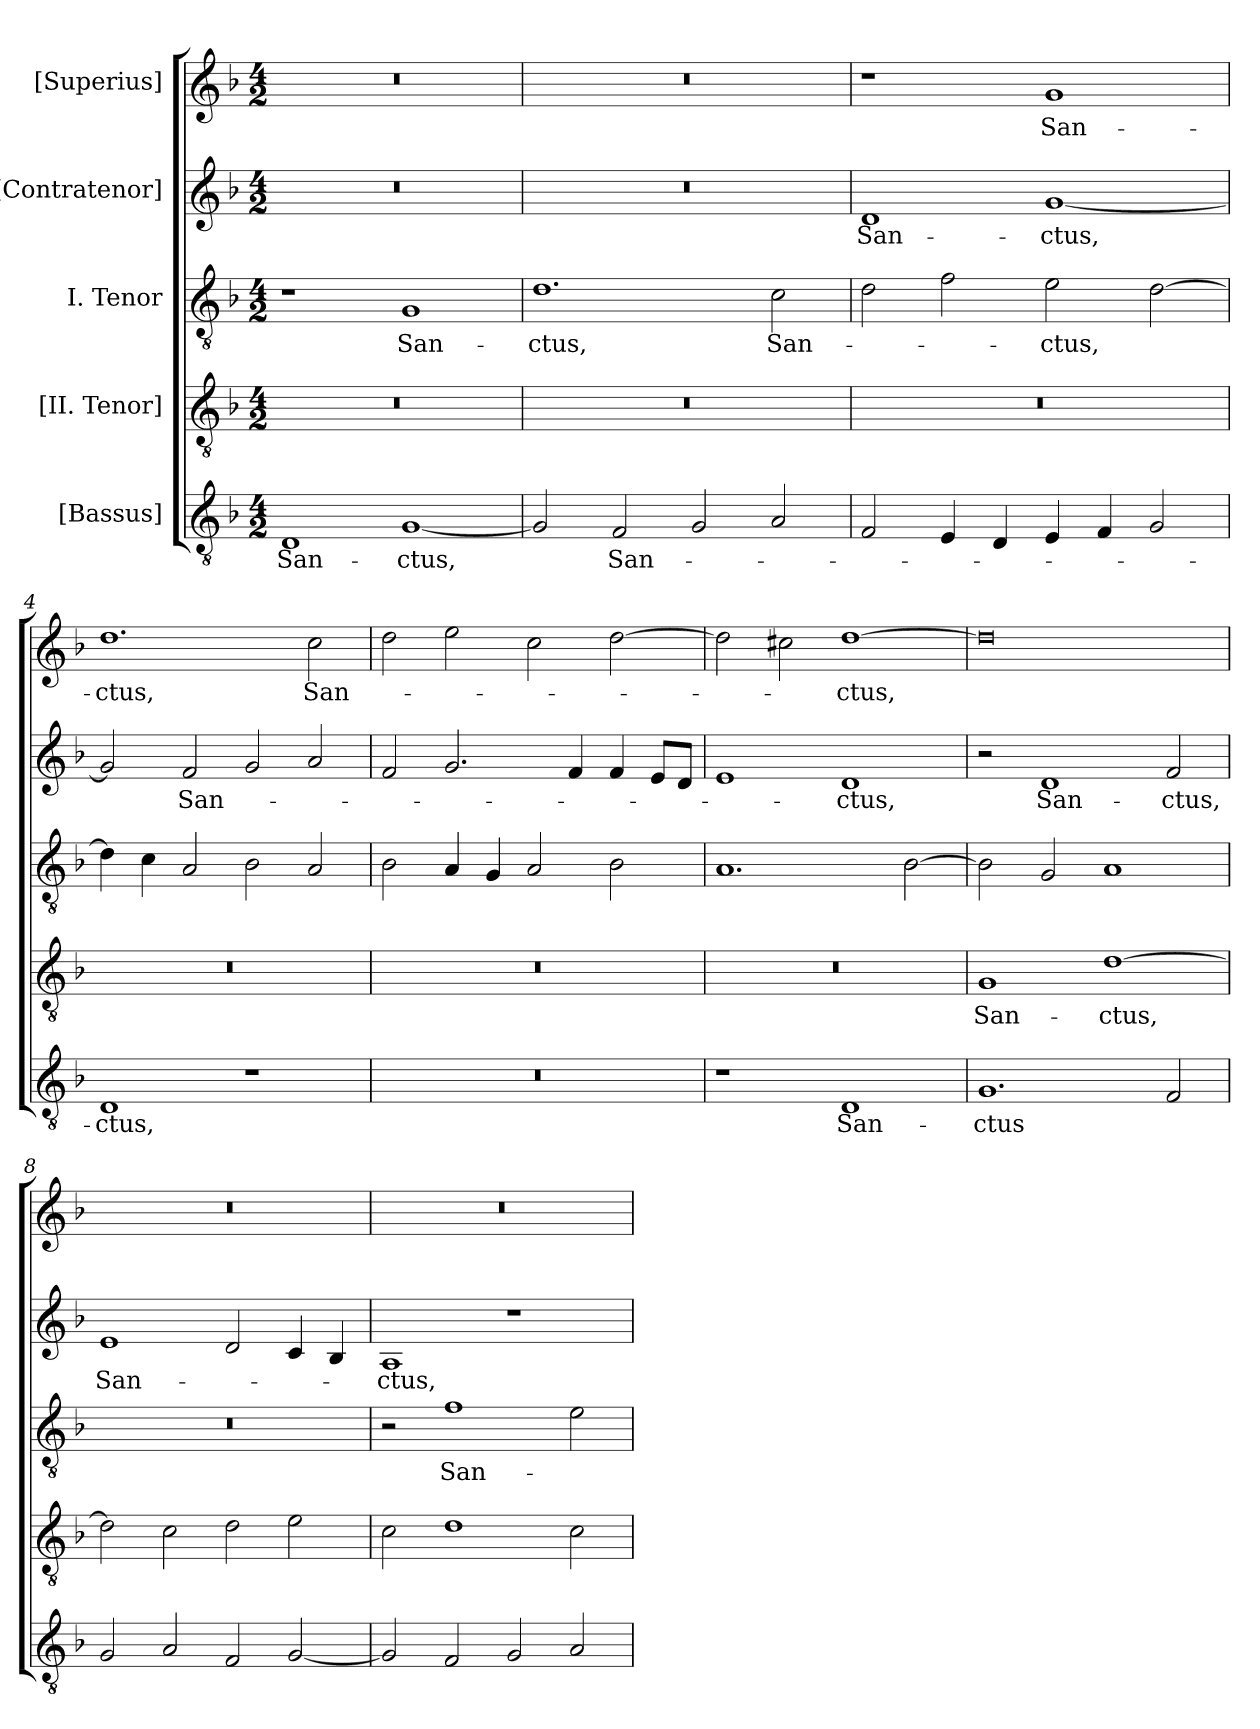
**kern	**text	**kern	**text	**kern	**text	**kern	**text	**kern	**text
*part5	*part5	*part4	*part4	*part3	*part3	*part2	*part2	*part1	*part1
*staff5	*staff5	*staff4	*staff4	*staff3	*staff3	*staff2	*staff2	*staff1	*staff1
*I"[Bassus]	*	*I"[II. Tenor]	*	*I"I. Tenor	*	*I"[Contratenor]	*	*I"[Superius]	*
*clefGv2	*	*clefGv2	*	*clefGv2	*	*clefG2	*	*clefG2	*
*k[b-]	*	*k[b-]	*	*k[b-]	*	*k[b-]	*	*k[b-]	*
*M4/2	*	*M4/2	*	*M4/2	*	*M4/2	*	*M4/2	*
=1	=1	=1	=1	=1	=1	=1	=1	=1	=1
1D/	San-	0r	.	1r	.	0r	.	0r	.
[1G/	-ctus,	.	.	1G/	San-	.	.	.	.
=2	=2	=2	=2	=2	=2	=2	=2	=2	=2
2G/]	.	0r	.	1.d\	-ctus,	0r	.	0r	.
2F/	San-	.	.	.	.	.	.	.	.
2G/	.	.	.	.	.	.	.	.	.
2A/	.	.	.	2c\	San-	.	.	.	.
=3	=3	=3	=3	=3	=3	=3	=3	=3	=3
2F/	.	0r	.	2d\	.	1d/	San-	1r	.
4E/	.	.	.	2f\	.	.	.	.	.
4D/	.	.	.	.	.	.	.	.	.
4E/	.	.	.	2e\	-ctus,	[1g/	-ctus,	1g/	San-
4F/	.	.	.	.	.	.	.	.	.
2G/	.	.	.	[2d\	.	.	.	.	.
=4	=4	=4	=4	=4	=4	=4	=4	=4	=4
1D/	-ctus,	0r	.	4d\]	.	2g/]	.	1.dd\	-ctus,
.	.	.	.	4c\	.	.	.	.	.
.	.	.	.	2A/	.	2f/	San-	.	.
1r	.	.	.	2B-\	.	2g/	.	.	.
.	.	.	.	2A/	.	2a/	.	2cc\	San-
=5	=5	=5	=5	=5	=5	=5	=5	=5	=5
0r	.	0r	.	2B-\	.	2f/	.	2dd\	.
.	.	.	.	4A/	.	2.g/	.	2ee\	.
.	.	.	.	4G/	.	.	.	.	.
.	.	.	.	2A/	.	.	.	2cc\	.
.	.	.	.	.	.	4f/	.	.	.
.	.	.	.	2B-\	.	4f/	.	[2dd\	.
.	.	.	.	.	.	8e/L	.	.	.
.	.	.	.	.	.	8d/J	.	.	.
=6	=6	=6	=6	=6	=6	=6	=6	=6	=6
1r	.	0r	.	1.A/	.	1e/	.	2dd\]	.
.	.	.	.	.	.	.	.	2cc#X\	.
1D/	San-	.	.	.	.	1d/	-ctus,	[1dd\	-ctus,
.	.	.	.	[2B-\	.	.	.	.	.
=7	=7	=7	=7	=7	=7	=7	=7	=7	=7
1.G/	-ctus	1G/	San-	2B-\]	.	2r	.	0dd\]	.
.	.	.	.	2G/	.	1d/	San-	.	.
.	.	[1d\	-ctus,	1A/	.	.	.	.	.
2F/	.	.	.	.	.	2f/	-ctus,	.	.
=8	=8	=8	=8	=8	=8	=8	=8	=8	=8
2G/	.	2d\]	.	0r	.	1e/	San-	0r	.
2A/	.	2c\	.	.	.	.	.	.	.
2F/	.	2d\	.	.	.	2d/	.	.	.
[2G/	.	2e\	.	.	.	4c/	.	.	.
.	.	.	.	.	.	4B-/	.	.	.
=9	=9	=9	=9	=9	=9	=9	=9	=9	=9
2G/]	.	2c\	.	2r	.	1A/	-ctus,	0r	.
2F/	.	1d\	.	1f\	San-	.	.	.	.
2G/	.	.	.	.	.	1r	.	.	.
2A/	.	2c\	.	2e\	.	.	.	.	.
=	=	=	=	=	=	=	=	=	=
*-	*-	*-	*-	*-	*-	*-	*-	*-	*-
